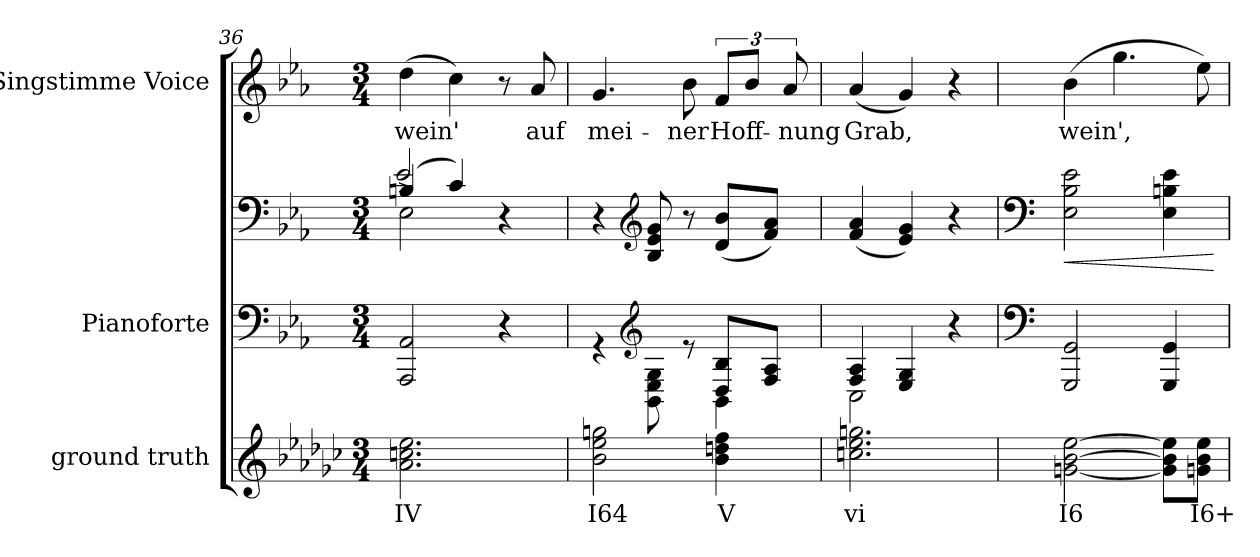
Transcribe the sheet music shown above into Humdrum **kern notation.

**kern	**text	**kern	**kern	**dynam	**kern	**text
*part3	*part3	*part2	*part2	*part2	*part1	*part1
*staff4	*staff4	*staff3	*staff2	*staff2/3	*staff1	*staff1
*I"ground truth	*	*I"Pianoforte	*	*	*I"Singstimme Voice	*
*	*	*I'Pno	*	*	*	*
*	*	*clefF4	*clefF4	*	*clefG2	*
*k[b-e-a-d-g-c-]	*	*k[b-e-a-]	*k[b-e-a-]	*	*k[b-e-a-]	*
*M3/4	*	*M3/4	*M3/4	*	*M3/4	*
=36	=36	=36	=36	=36	=36	=36
*	*	*	*^	*	*	*
*	*	*	*	*^	*	*	*
!	!	!	!	!	!	!	!	!LO:LY:b
2.a- 2.ccn 2.ee-	IV	2AAA-/ 2AA-/	(>4Bn/	2e-/	2E-^\	.	(>4dd\	wein'
.	.	.	4c/)	.	.	.	4cc\)	.
.	.	4r	4r	4ryy	4ryy	.	8r	.
!	!	!	!	!	!	!	!	!LO:LY:b
.	.	.	.	.	.	.	8a-/	auf
*	*	*	*v	*v	*v	*	*	*
=37	=37	=37	=37	=37	=37	=37
*	*	*^	*	*	*	*
!	!	!	!	!	!	!	!LO:LY:b
2b- 2ee- 2ggn	I64	4rGG	2ryy	4r	.	4.g/	mei-
*	*	*clefG2	*	*clefG2	*	*	*
.	.	8BB-\ 8E-\ 8G\	.	8B-/ 8e-/ 8g/	.	.	.
!	!	!	!	!	!	!	!LO:LY:b
.	.	8re	.	8r	.	8b-\	-ner
!	!	!	!	!	!	!	!LO:LY:b
4b- 4ddn 4ff	V	8D/ 8B-/L	4BB-\	(<8d/ 8b-/L	.	12f/L	Hoff-
.	.	.	.	.	.	12b-/J	.
.	.	8F/ 8A-/J	.	8f/ 8a-/J)	.	.	.
!	!	!	!	!	!	!	!LO:LY:b
.	.	.	.	.	.	12a-/	-nung
=38	=38	=38	=38	=38	=38	=38	=38
!	!	!	!	!	!	!	!LO:LY:b
2.ccn 2.ee- 2.ggn	vi	4F/ 4A-/	2C\	(<4f/ 4a-/	.	(<4a-/	Grab,
.	.	4E-/ 4G/	.	4e-/ 4g/)	.	4g/)	.
.	.	4r	4ryy	4r	.	4r	.
*	*	*v	*v	*	*	*	*
=39	=39	=39	=39	=39	=39	=39
*	*	*clefF4	*clefF4	*	*	*
*	*	*^	*	*	*	*
!	!	!	!	!	!LO:HP:b	!	!
*	*	*v	*v	*	*	*	*
*	*	*^	*	*	*	*
!	!	!	!	!	!	!	!LO:LY:b
*	*	*v	*v	*	*	*	*
[2gn [2b- [2ee-	I6	2GGG/ 2GG/	2E-\ 2B-\ 2e-\	<	(>4b-\	wein',
.	.	.	.	.	4.gg\	.
8g] 8b-] 8ee-]L	.	4GGG/ 4GG/	4E-\ 4Bn\ 4e-\	.	.	.
8gn 8b- 8ee-J	I6+	.	.	.	8ee-\)	.
.	.	.	.	[	.	.
=	=	=	=	=	=	=
*-	*-	*-	*-	*-	*-	*-
